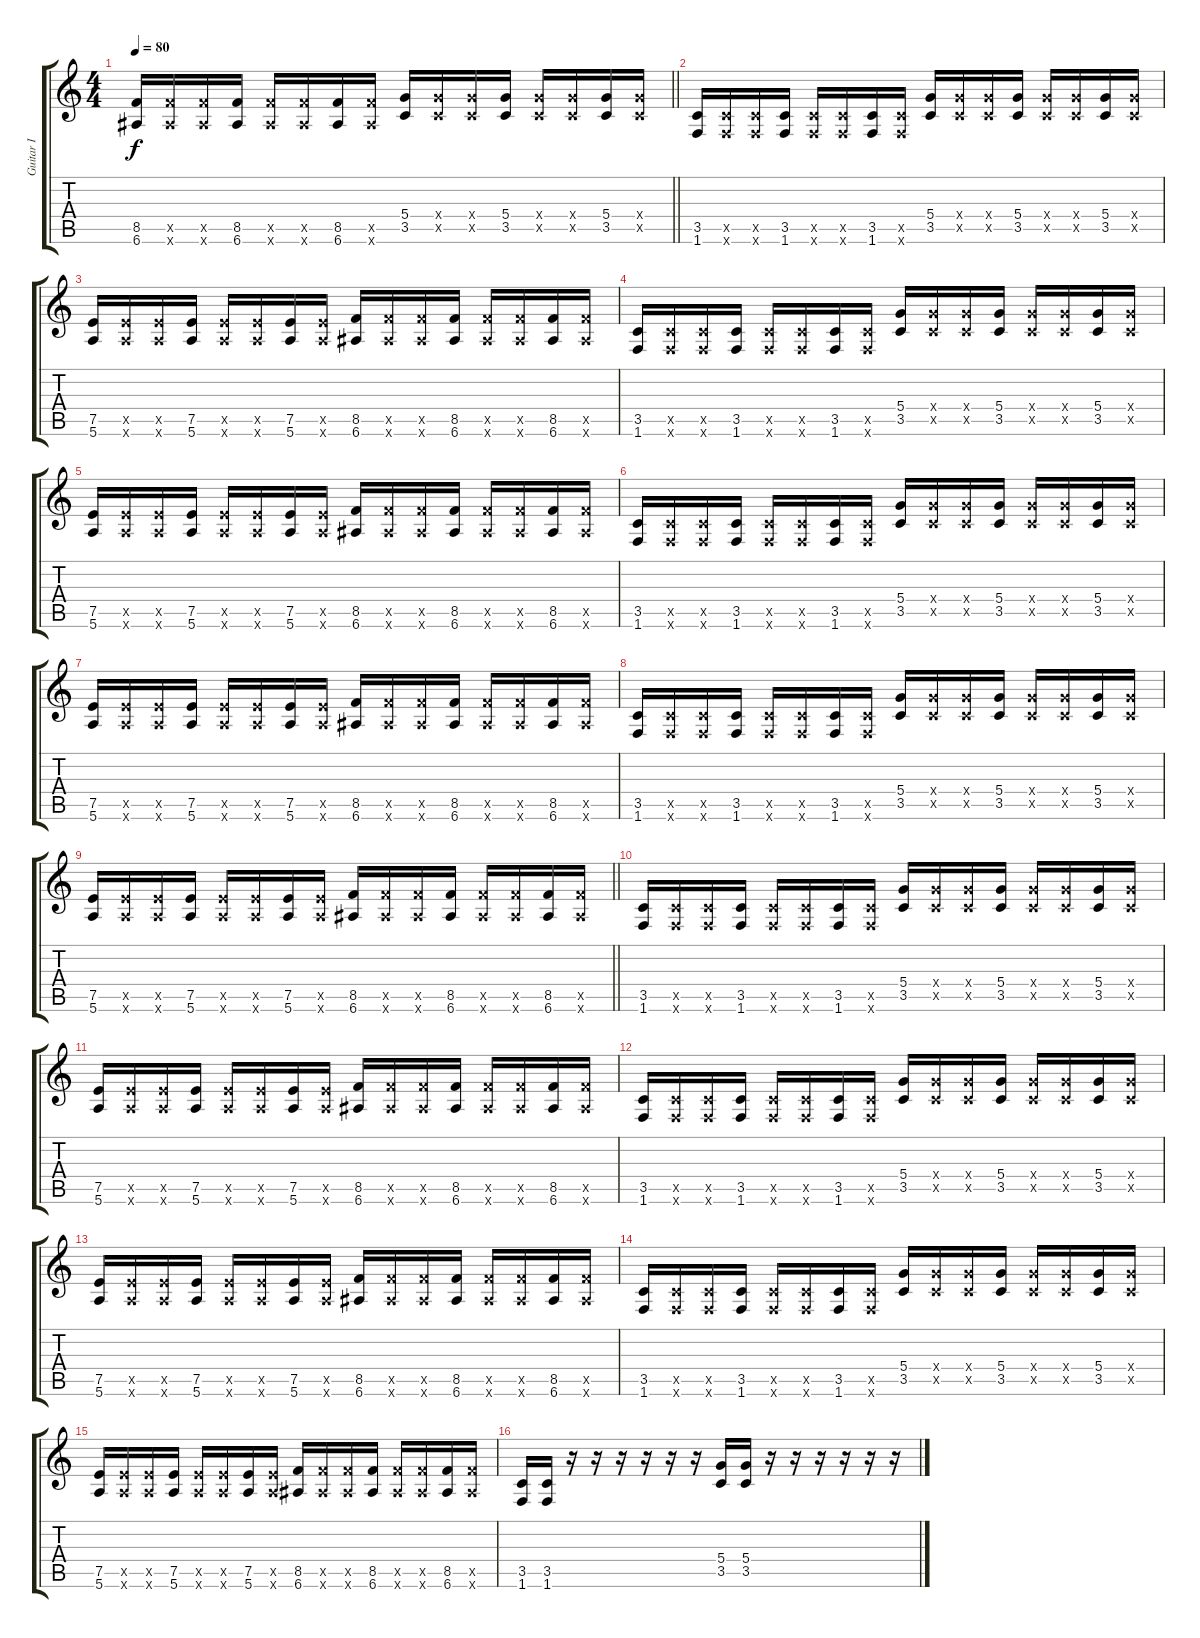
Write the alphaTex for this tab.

\track ("Guitar I" "Guitar I") {instrument overdrivenguitar}
\staff {score tabs}
\tuning (E4 B3 G3 D3 A2 E2) {hide}
\ts (4 4)
\tempo 80
\clef g2
\barLineRight lightlight
\ks c
(8.5 6.6).16{dy f} (8.5{x} 6.6{x}).16 (8.5{x} 6.6{x}).16 (8.5 6.6).16 (8.5{x} 6.6{x}).16 (8.5{x} 6.6{x}).16 (8.5 6.6).16 (8.5{x} 6.6{x}).16 (5.4 3.5).16 (5.4{x} 3.5{x}).16 (5.4{x} 3.5{x}).16 (5.4 3.5).16 (5.4{x} 3.5{x}).16 (5.4{x} 3.5{x}).16 (5.4 3.5).16 (5.4{x} 3.5{x}).16 |
(3.5 1.6).16 (3.5{x} 1.6{x}).16 (3.5{x} 1.6{x}).16 (3.5 1.6).16 (3.5{x} 1.6{x}).16 (3.5{x} 1.6{x}).16 (3.5 1.6).16 (3.5{x} 1.6{x}).16 (5.4 3.5).16 (5.4{x} 3.5{x}).16 (5.4{x} 3.5{x}).16 (5.4 3.5).16 (5.4{x} 3.5{x}).16 (5.4{x} 3.5{x}).16 (5.4 3.5).16 (5.4{x} 3.5{x}).16 |
(7.5 5.6).16 (7.5{x} 5.6{x}).16 (7.5{x} 5.6{x}).16 (7.5 5.6).16 (7.5{x} 5.6{x}).16 (7.5{x} 5.6{x}).16 (7.5 5.6).16 (7.5{x} 5.6{x}).16 (8.5 6.6).16 (8.5{x} 6.6{x}).16 (8.5{x} 6.6{x}).16 (8.5 6.6).16 (8.5{x} 6.6{x}).16 (8.5{x} 6.6{x}).16 (8.5 6.6).16 (8.5{x} 6.6{x}).16 |
(3.5 1.6).16 (3.5{x} 1.6{x}).16 (3.5{x} 1.6{x}).16 (3.5 1.6).16 (3.5{x} 1.6{x}).16 (3.5{x} 1.6{x}).16 (3.5 1.6).16 (3.5{x} 1.6{x}).16 (5.4 3.5).16 (5.4{x} 3.5{x}).16 (5.4{x} 3.5{x}).16 (5.4 3.5).16 (5.4{x} 3.5{x}).16 (5.4{x} 3.5{x}).16 (5.4 3.5).16 (5.4{x} 3.5{x}).16 |
(7.5 5.6).16 (7.5{x} 5.6{x}).16 (7.5{x} 5.6{x}).16 (7.5 5.6).16 (7.5{x} 5.6{x}).16 (7.5{x} 5.6{x}).16 (7.5 5.6).16 (7.5{x} 5.6{x}).16 (8.5 6.6).16 (8.5{x} 6.6{x}).16 (8.5{x} 6.6{x}).16 (8.5 6.6).16 (8.5{x} 6.6{x}).16 (8.5{x} 6.6{x}).16 (8.5 6.6).16 (8.5{x} 6.6{x}).16 |
(3.5 1.6).16 (3.5{x} 1.6{x}).16 (3.5{x} 1.6{x}).16 (3.5 1.6).16 (3.5{x} 1.6{x}).16 (3.5{x} 1.6{x}).16 (3.5 1.6).16 (3.5{x} 1.6{x}).16 (5.4 3.5).16 (5.4{x} 3.5{x}).16 (5.4{x} 3.5{x}).16 (5.4 3.5).16 (5.4{x} 3.5{x}).16 (5.4{x} 3.5{x}).16 (5.4 3.5).16 (5.4{x} 3.5{x}).16 |
(7.5 5.6).16 (7.5{x} 5.6{x}).16 (7.5{x} 5.6{x}).16 (7.5 5.6).16 (7.5{x} 5.6{x}).16 (7.5{x} 5.6{x}).16 (7.5 5.6).16 (7.5{x} 5.6{x}).16 (8.5 6.6).16 (8.5{x} 6.6{x}).16 (8.5{x} 6.6{x}).16 (8.5 6.6).16 (8.5{x} 6.6{x}).16 (8.5{x} 6.6{x}).16 (8.5 6.6).16 (8.5{x} 6.6{x}).16 |
(3.5 1.6).16 (3.5{x} 1.6{x}).16 (3.5{x} 1.6{x}).16 (3.5 1.6).16 (3.5{x} 1.6{x}).16 (3.5{x} 1.6{x}).16 (3.5 1.6).16 (3.5{x} 1.6{x}).16 (5.4 3.5).16 (5.4{x} 3.5{x}).16 (5.4{x} 3.5{x}).16 (5.4 3.5).16 (5.4{x} 3.5{x}).16 (5.4{x} 3.5{x}).16 (5.4 3.5).16 (5.4{x} 3.5{x}).16 |
\barLineRight lightlight
(7.5 5.6).16 (7.5{x} 5.6{x}).16 (7.5{x} 5.6{x}).16 (7.5 5.6).16 (7.5{x} 5.6{x}).16 (7.5{x} 5.6{x}).16 (7.5 5.6).16 (7.5{x} 5.6{x}).16 (8.5 6.6).16 (8.5{x} 6.6{x}).16 (8.5{x} 6.6{x}).16 (8.5 6.6).16 (8.5{x} 6.6{x}).16 (8.5{x} 6.6{x}).16 (8.5 6.6).16 (8.5{x} 6.6{x}).16 |
(3.5 1.6).16 (3.5{x} 1.6{x}).16 (3.5{x} 1.6{x}).16 (3.5 1.6).16 (3.5{x} 1.6{x}).16 (3.5{x} 1.6{x}).16 (3.5 1.6).16 (3.5{x} 1.6{x}).16 (5.4 3.5).16 (5.4{x} 3.5{x}).16 (5.4{x} 3.5{x}).16 (5.4 3.5).16 (5.4{x} 3.5{x}).16 (5.4{x} 3.5{x}).16 (5.4 3.5).16 (5.4{x} 3.5{x}).16 |
(7.5 5.6).16 (7.5{x} 5.6{x}).16 (7.5{x} 5.6{x}).16 (7.5 5.6).16 (7.5{x} 5.6{x}).16 (7.5{x} 5.6{x}).16 (7.5 5.6).16 (7.5{x} 5.6{x}).16 (8.5 6.6).16 (8.5{x} 6.6{x}).16 (8.5{x} 6.6{x}).16 (8.5 6.6).16 (8.5{x} 6.6{x}).16 (8.5{x} 6.6{x}).16 (8.5 6.6).16 (8.5{x} 6.6{x}).16 |
(3.5 1.6).16 (3.5{x} 1.6{x}).16 (3.5{x} 1.6{x}).16 (3.5 1.6).16 (3.5{x} 1.6{x}).16 (3.5{x} 1.6{x}).16 (3.5 1.6).16 (3.5{x} 1.6{x}).16 (5.4 3.5).16 (5.4{x} 3.5{x}).16 (5.4{x} 3.5{x}).16 (5.4 3.5).16 (5.4{x} 3.5{x}).16 (5.4{x} 3.5{x}).16 (5.4 3.5).16 (5.4{x} 3.5{x}).16 |
(7.5 5.6).16 (7.5{x} 5.6{x}).16 (7.5{x} 5.6{x}).16 (7.5 5.6).16 (7.5{x} 5.6{x}).16 (7.5{x} 5.6{x}).16 (7.5 5.6).16 (7.5{x} 5.6{x}).16 (8.5 6.6).16 (8.5{x} 6.6{x}).16 (8.5{x} 6.6{x}).16 (8.5 6.6).16 (8.5{x} 6.6{x}).16 (8.5{x} 6.6{x}).16 (8.5 6.6).16 (8.5{x} 6.6{x}).16 |
(3.5 1.6).16 (3.5{x} 1.6{x}).16 (3.5{x} 1.6{x}).16 (3.5 1.6).16 (3.5{x} 1.6{x}).16 (3.5{x} 1.6{x}).16 (3.5 1.6).16 (3.5{x} 1.6{x}).16 (5.4 3.5).16 (5.4{x} 3.5{x}).16 (5.4{x} 3.5{x}).16 (5.4 3.5).16 (5.4{x} 3.5{x}).16 (5.4{x} 3.5{x}).16 (5.4 3.5).16 (5.4{x} 3.5{x}).16 |
(7.5 5.6).16 (7.5{x} 5.6{x}).16 (7.5{x} 5.6{x}).16 (7.5 5.6).16 (7.5{x} 5.6{x}).16 (7.5{x} 5.6{x}).16 (7.5 5.6).16 (7.5{x} 5.6{x}).16 (8.5 6.6).16 (8.5{x} 6.6{x}).16 (8.5{x} 6.6{x}).16 (8.5 6.6).16 (8.5{x} 6.6{x}).16 (8.5{x} 6.6{x}).16 (8.5 6.6).16 (8.5{x} 6.6{x}).16 |
(3.5 1.6).16 (3.5 1.6).16 r.16 r.16 r.16 r.16 r.16 r.16 (5.4 3.5).16 (5.4 3.5).16 r.16 r.16 r.16 r.16 r.16 r.16
